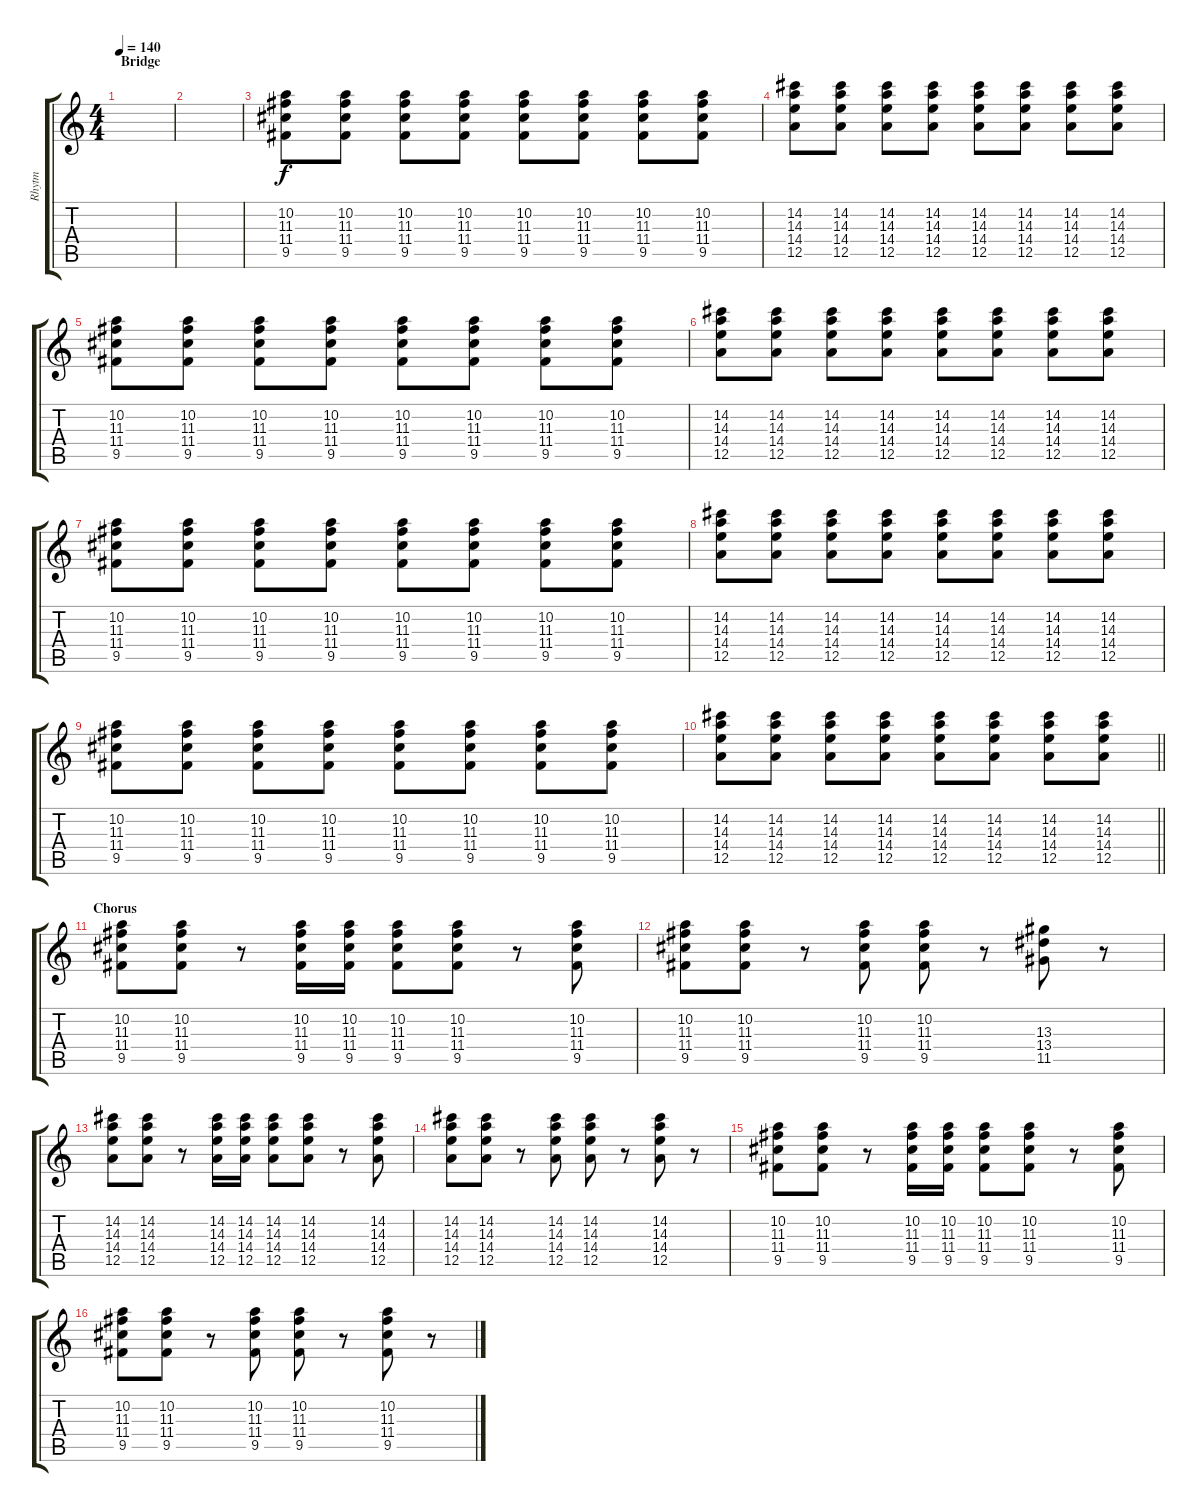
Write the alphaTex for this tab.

\track ("Rhytm" "Rhytm") {instrument distortionguitar}
\staff {score tabs}
\tuning (E4 B3 G3 D3 A2 E2) {hide}
\ts (4 4)
\section ("" "Bridge")
\tempo 140
\clef g2
\ks c
|
|
(10.2 11.3 11.4 9.5).8 (10.2 11.3 11.4 9.5).8 (10.2 11.3 11.4 9.5).8 (10.2 11.3 11.4 9.5).8 (10.2 11.3 11.4 9.5).8 (10.2 11.3 11.4 9.5).8 (10.2 11.3 11.4 9.5).8 (10.2 11.3 11.4 9.5).8 |
(14.2 14.3 14.4 12.5).8 (14.2 14.3 14.4 12.5).8 (14.2 14.3 14.4 12.5).8 (14.2 14.3 14.4 12.5).8 (14.2 14.3 14.4 12.5).8 (14.2 14.3 14.4 12.5).8 (14.2 14.3 14.4 12.5).8 (14.2 14.3 14.4 12.5).8 |
(10.2 11.3 11.4 9.5).8 (10.2 11.3 11.4 9.5).8 (10.2 11.3 11.4 9.5).8 (10.2 11.3 11.4 9.5).8 (10.2 11.3 11.4 9.5).8 (10.2 11.3 11.4 9.5).8 (10.2 11.3 11.4 9.5).8 (10.2 11.3 11.4 9.5).8 |
(14.2 14.3 14.4 12.5).8 (14.2 14.3 14.4 12.5).8 (14.2 14.3 14.4 12.5).8 (14.2 14.3 14.4 12.5).8 (14.2 14.3 14.4 12.5).8 (14.2 14.3 14.4 12.5).8 (14.2 14.3 14.4 12.5).8 (14.2 14.3 14.4 12.5).8 |
(10.2 11.3 11.4 9.5).8 (10.2 11.3 11.4 9.5).8 (10.2 11.3 11.4 9.5).8 (10.2 11.3 11.4 9.5).8 (10.2 11.3 11.4 9.5).8 (10.2 11.3 11.4 9.5).8 (10.2 11.3 11.4 9.5).8 (10.2 11.3 11.4 9.5).8 |
(14.2 14.3 14.4 12.5).8 (14.2 14.3 14.4 12.5).8 (14.2 14.3 14.4 12.5).8 (14.2 14.3 14.4 12.5).8 (14.2 14.3 14.4 12.5).8 (14.2 14.3 14.4 12.5).8 (14.2 14.3 14.4 12.5).8 (14.2 14.3 14.4 12.5).8 |
(10.2 11.3 11.4 9.5).8 (10.2 11.3 11.4 9.5).8 (10.2 11.3 11.4 9.5).8 (10.2 11.3 11.4 9.5).8 (10.2 11.3 11.4 9.5).8 (10.2 11.3 11.4 9.5).8 (10.2 11.3 11.4 9.5).8 (10.2 11.3 11.4 9.5).8 |
\barLineRight lightlight
(14.2 14.3 14.4 12.5).8 (14.2 14.3 14.4 12.5).8 (14.2 14.3 14.4 12.5).8 (14.2 14.3 14.4 12.5).8 (14.2 14.3 14.4 12.5).8 (14.2 14.3 14.4 12.5).8 (14.2 14.3 14.4 12.5).8 (14.2 14.3 14.4 12.5).8 |
\section ("" "Chorus")
(10.2 11.3 11.4 9.5).8{instrument distortionguitar} (10.2 11.3 11.4 9.5).8 r.8 (10.2 11.3 11.4 9.5).16 (10.2 11.3 11.4 9.5).16 (10.2 11.3 11.4 9.5).8 (10.2 11.3 11.4 9.5).8 r.8 (10.2 11.3 11.4 9.5).8 |
(10.2 11.3 11.4 9.5).8 (10.2 11.3 11.4 9.5).8 r.8 (10.2 11.3 11.4 9.5).8 (10.2 11.3 11.4 9.5).8 r.8 (13.3 13.4 11.5).8 r.8 |
(14.2 14.3 14.4 12.5).8 (14.2 14.3 14.4 12.5).8 r.8 (14.2 14.3 14.4 12.5).16 (14.2 14.3 14.4 12.5).16 (14.2 14.3 14.4 12.5).8 (14.2 14.3 14.4 12.5).8 r.8 (14.2 14.3 14.4 12.5).8 |
(14.2 14.3 14.4 12.5).8 (14.2 14.3 14.4 12.5).8 r.8 (14.2 14.3 14.4 12.5).8 (14.2 14.3 14.4 12.5).8 r.8 (14.2 14.3 14.4 12.5).8 r.8 |
(10.2 11.3 11.4 9.5).8 (10.2 11.3 11.4 9.5).8 r.8 (10.2 11.3 11.4 9.5).16 (10.2 11.3 11.4 9.5).16 (10.2 11.3 11.4 9.5).8 (10.2 11.3 11.4 9.5).8 r.8 (10.2 11.3 11.4 9.5).8 |
(10.2 11.3 11.4 9.5).8 (10.2 11.3 11.4 9.5).8 r.8 (10.2 11.3 11.4 9.5).8 (10.2 11.3 11.4 9.5).8 r.8 (10.2 11.3 11.4 9.5).8 r.8
